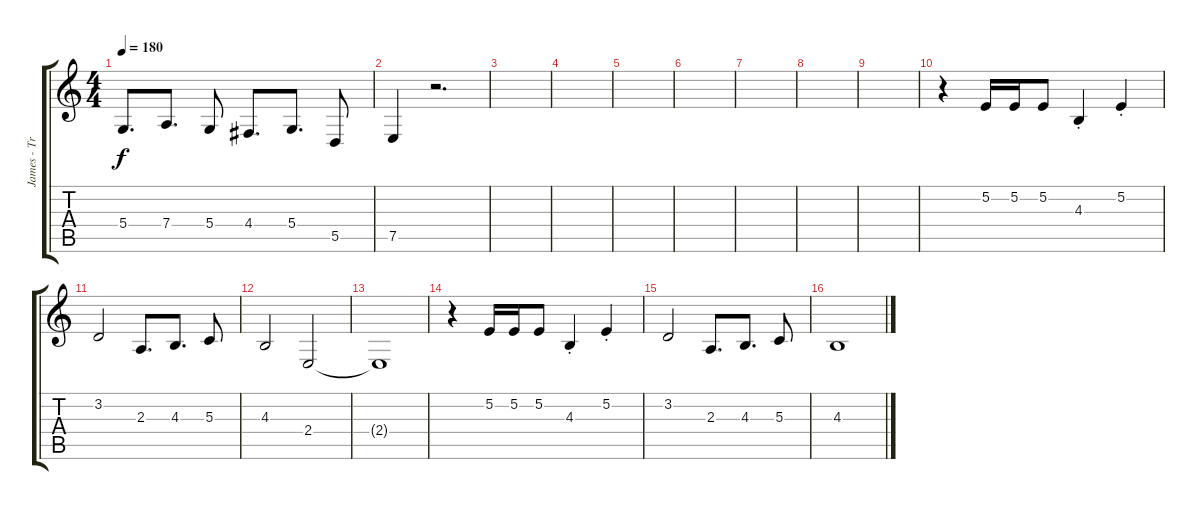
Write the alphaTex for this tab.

\track ("James - Trombone" "James - Tr") {instrument trombone}
\staff {score tabs}
\tuning (E4 B3 G3 D3 A2 E2) {hide}
\ts (4 4)
\tempo 180
\clef g2
\ks c
5.4.8{d dy f} 7.4.8{d} 5.4.8 4.4.8{d} 5.4.8{d} 5.5.8 |
7.5.4 r.2{d} |
|
|
|
|
|
|
|
r.4 5.2.16 5.2.16 5.2.8 4.3{st}.4 5.2{st}.4 |
3.2.2 2.3.8{d} 4.3.8{d} 5.3.8 |
4.3.2 2.4.2 |
2.4{t}.1 |
r.4 5.2.16 5.2.16 5.2.8 4.3{st}.4 5.2{st}.4 |
3.2.2 2.3.8{d} 4.3.8{d} 5.3.8 |
4.3.1
